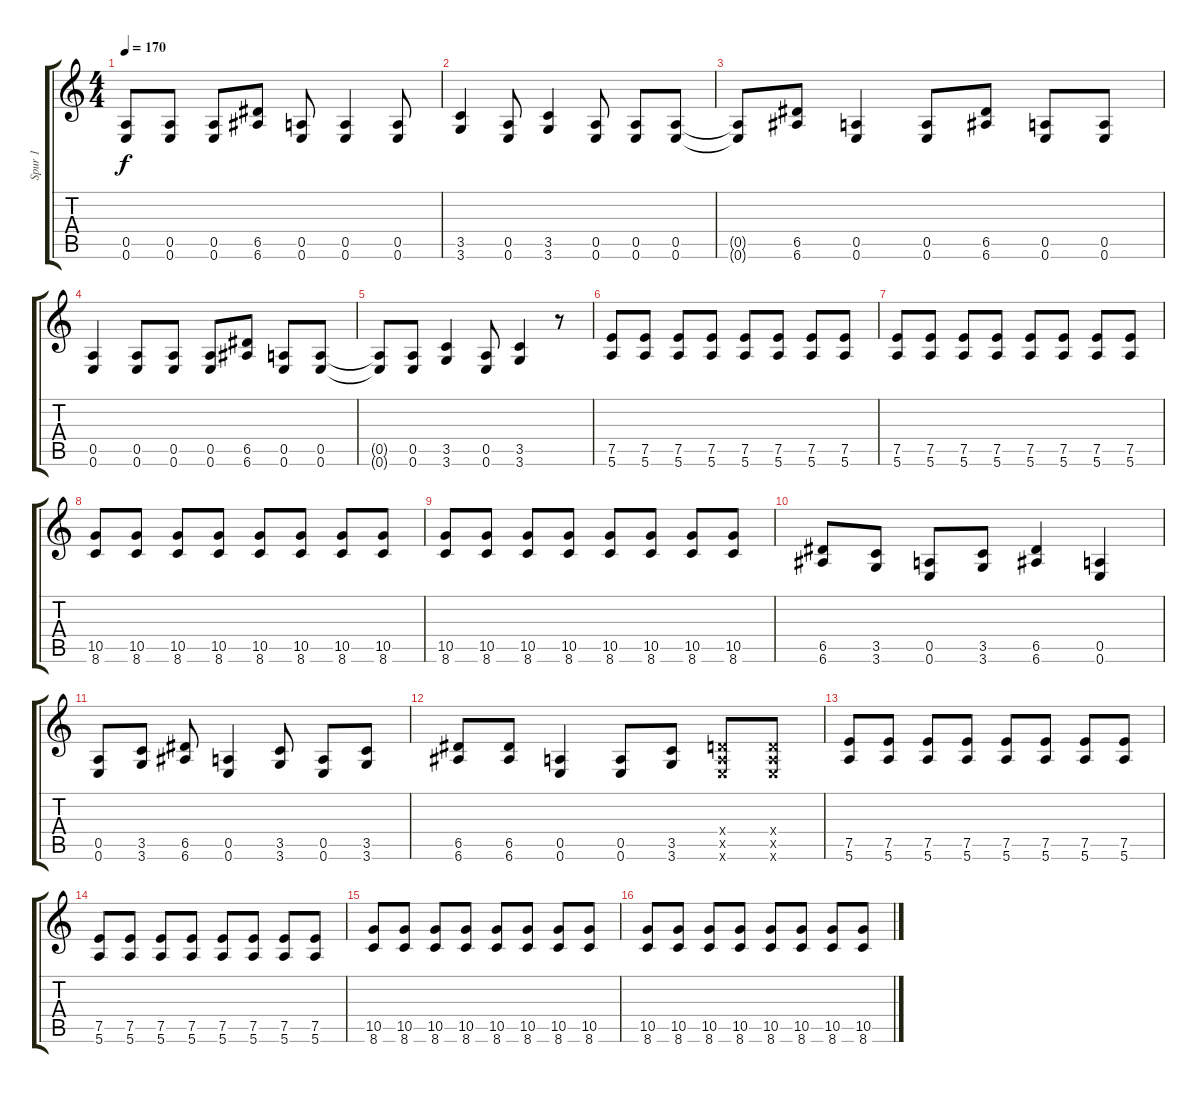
\track ("Spur 1" "Spur 1") {instrument distortionguitar}
\staff {score tabs}
\tuning (E4 B3 G3 D3 A2 E2) {hide}
\ts (4 4)
\tempo 170
\clef g2
\ks c
(0.5 0.6).8{dy f} (0.5 0.6).8 (0.5 0.6).8 (6.5 6.6).8 (0.5 0.6).8 (0.5 0.6).4 (0.5 0.6).8 |
(3.5 3.6).4 (0.5 0.6).8 (3.5 3.6).4 (0.5 0.6).8 (0.5 0.6).8 (0.5 0.6).8 |
(0.5{t} 0.6{t}).8 (6.5 6.6).8 (0.5 0.6).4 (0.5 0.6).8 (6.5 6.6).8 (0.5 0.6).8 (0.5 0.6).8 |
(0.5 0.6).4 (0.5 0.6).8 (0.5 0.6).8 (0.5 0.6).8 (6.5 6.6).8 (0.5 0.6).8 (0.5 0.6).8 |
(0.5{t} 0.6{t}).8 (0.5 0.6).8 (3.5 3.6).4 (0.5 0.6).8 (3.5 3.6).4 r.8 |
(7.5 5.6).8 (7.5 5.6).8 (7.5 5.6).8 (7.5 5.6).8 (7.5 5.6).8 (7.5 5.6).8 (7.5 5.6).8 (7.5 5.6).8 |
(7.5 5.6).8 (7.5 5.6).8 (7.5 5.6).8 (7.5 5.6).8 (7.5 5.6).8 (7.5 5.6).8 (7.5 5.6).8 (7.5 5.6).8 |
(10.5 8.6).8 (10.5 8.6).8 (10.5 8.6).8 (10.5 8.6).8 (10.5 8.6).8 (10.5 8.6).8 (10.5 8.6).8 (10.5 8.6).8 |
(10.5 8.6).8 (10.5 8.6).8 (10.5 8.6).8 (10.5 8.6).8 (10.5 8.6).8 (10.5 8.6).8 (10.5 8.6).8 (10.5 8.6).8 |
(6.5 6.6).8 (3.5 3.6).8 (0.5 0.6).8 (3.5 3.6).8 (6.5 6.6).4 (0.5 0.6).4 |
(0.5 0.6).8 (3.5 3.6).8 (6.5 6.6).8 (0.5 0.6).4 (3.5 3.6).8 (0.5 0.6).8 (3.5 3.6).8 |
(6.5 6.6).8 (6.5 6.6).8 (0.5 0.6).4 (0.5 0.6).8 (3.5 3.6).8 (0.4{x} 0.5{x} 0.6{x}).8 (0.4{x} 0.5{x} 0.6{x}).8 |
(7.5 5.6).8 (7.5 5.6).8 (7.5 5.6).8 (7.5 5.6).8 (7.5 5.6).8 (7.5 5.6).8 (7.5 5.6).8 (7.5 5.6).8 |
(7.5 5.6).8 (7.5 5.6).8 (7.5 5.6).8 (7.5 5.6).8 (7.5 5.6).8 (7.5 5.6).8 (7.5 5.6).8 (7.5 5.6).8 |
(10.5 8.6).8 (10.5 8.6).8 (10.5 8.6).8 (10.5 8.6).8 (10.5 8.6).8 (10.5 8.6).8 (10.5 8.6).8 (10.5 8.6).8 |
(10.5 8.6).8 (10.5 8.6).8 (10.5 8.6).8 (10.5 8.6).8 (10.5 8.6).8 (10.5 8.6).8 (10.5 8.6).8 (10.5 8.6).8
